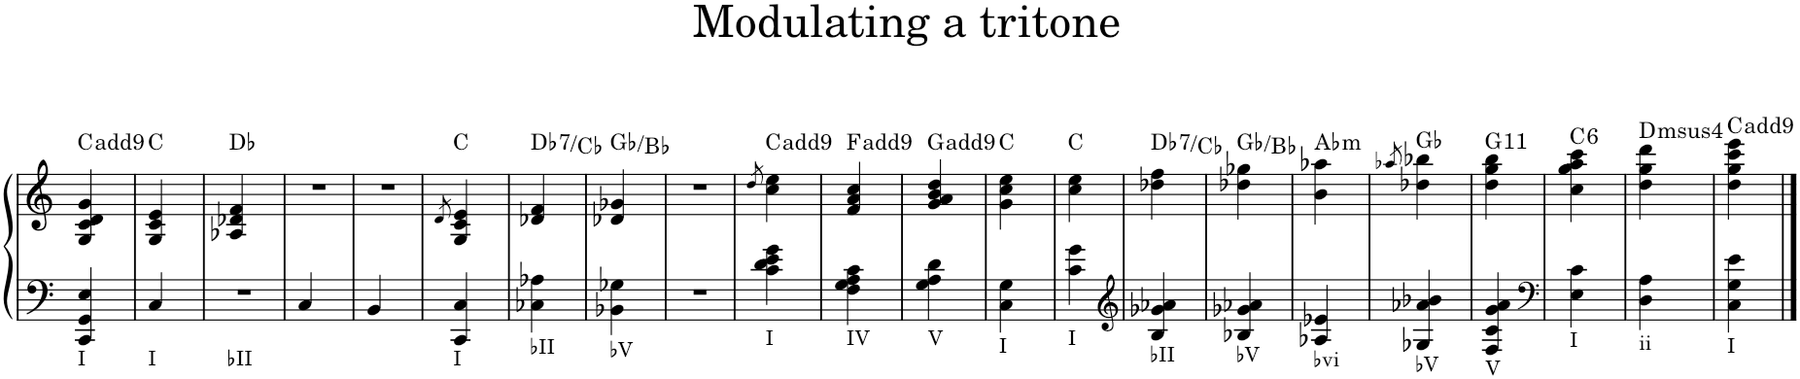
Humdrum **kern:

**kern	**kern	**harte
*part1	*part1	*part1
*staff2	*staff1	*
*I"Piano	*	*
*I'Pno.	*	*
*clefF4	*clefG2	*
*k[]	*k[]	*
*M1/4	*M1/4	*
=1	=1	=1
!LO:TX:b:t=I	!	!
4CC/ 4GG/ 4E/	4G/ 4c/ 4d/ 4g/	C:maj(9)
=2	=2	=2
!LO:TX:b:t=I	!	!
4C/	4G/ 4c/ 4e/	C:maj
=3	=3	=3
!LO:TX:b:t=♭II	!	!
4r	4A-X/ 4d-X/ 4f/	Db:maj
=4	=4	=4
4C/	4r	.
=5	=5	=5
4BB/	4r	.
=6	=6	=6
.	8qd/	.
!LO:TX:b:t=I	!	!
4CC/ 4C/	4G/ 4c/ 4e/	C:maj
=7	=7	=7
!LO:TX:b:t=♭II	!	!LO:H:kt=7
4C-X\ 4A-X\	4d-X/ 4f/	Db:7/b7
=8	=8	=8
!LO:TX:b:t=♭V	!	!
4BB-X\ 4G-X\	4d-X/ 4g-X/	Gb:maj/3
=9	=9	=9
4r	4r	.
=10	=10	=10
.	8qdd/	.
!LO:TX:b:t=I	!	!
4c\ 4d\ 4e\ 4g\	4cc\ 4ee\	C:maj(9)
=11	=11	=11
!LO:TX:b:t=IV	!	!
4F\ 4G\ 4A\ 4c\	4f/ 4a/ 4cc/	F:maj(9)
=12	=12	=12
!LO:TX:b:t=V	!	!
4G\ 4A\ 4d\	4g/ 4a/ 4b/ 4dd/	G:maj(9)
=13	=13	=13
!LO:TX:b:t=I	!	!
4C\ 4G\	4g\ 4cc\ 4ee\	C:maj
=14	=14	=14
!LO:TX:b:t=I	!	!
4c\ 4g\	4cc\ 4ee\	C:maj
=15	=15	=15
*clefG2	*	*
!LO:TX:b:t=♭II	!	!LO:H:kt=7
4B/ 4g-X/ 4a-X/	4dd-X\ 4ff\	Db:7/b7
=16	=16	=16
!LO:TX:b:t=♭V	!	!
4B-X/ 4g-X/ 4a-X/	4dd-X\ 4gg-X\	Gb:maj/3
=17	=17	=17
!LO:TX:b:t=♭vi	!	!LO:H:kt=m
4A-X/ 4e-X/	4b\ 4aa-X\	Ab:min
=18	=18	=18
.	8qaa-X/	.
!LO:TX:b:t=♭V	!	!
4G-X/ 4a-X/ 4b-X/	4dd-X\ 4bb-X\	Gb:maj
=19	=19	=19
!LO:TX:b:t=V	!	!LO:H:kt=11
4F/ 4c/ 4g/ 4a/	4dd\ 4gg\ 4bb\	G:9(11)
=20	=20	=20
*clefF4	*	*
!LO:TX:b:t=I	!	!LO:H:kt=6
4E\ 4c\	4cc\ 4gg\ 4aa\ 4ccc\	C:maj6
=21	=21	=21
!LO:TX:b:t=ii	!	!LO:H:kt=4
4D\ 4A\	4dd\ 4gg\ 4ddd\	D:sus4
=22	=22	=22
!LO:TX:b:t=I	!	!
4C\ 4G\ 4e\	4dd\ 4gg\ 4ccc\ 4eee\	C:maj(9)
==	==	==
*-	*-	*-
